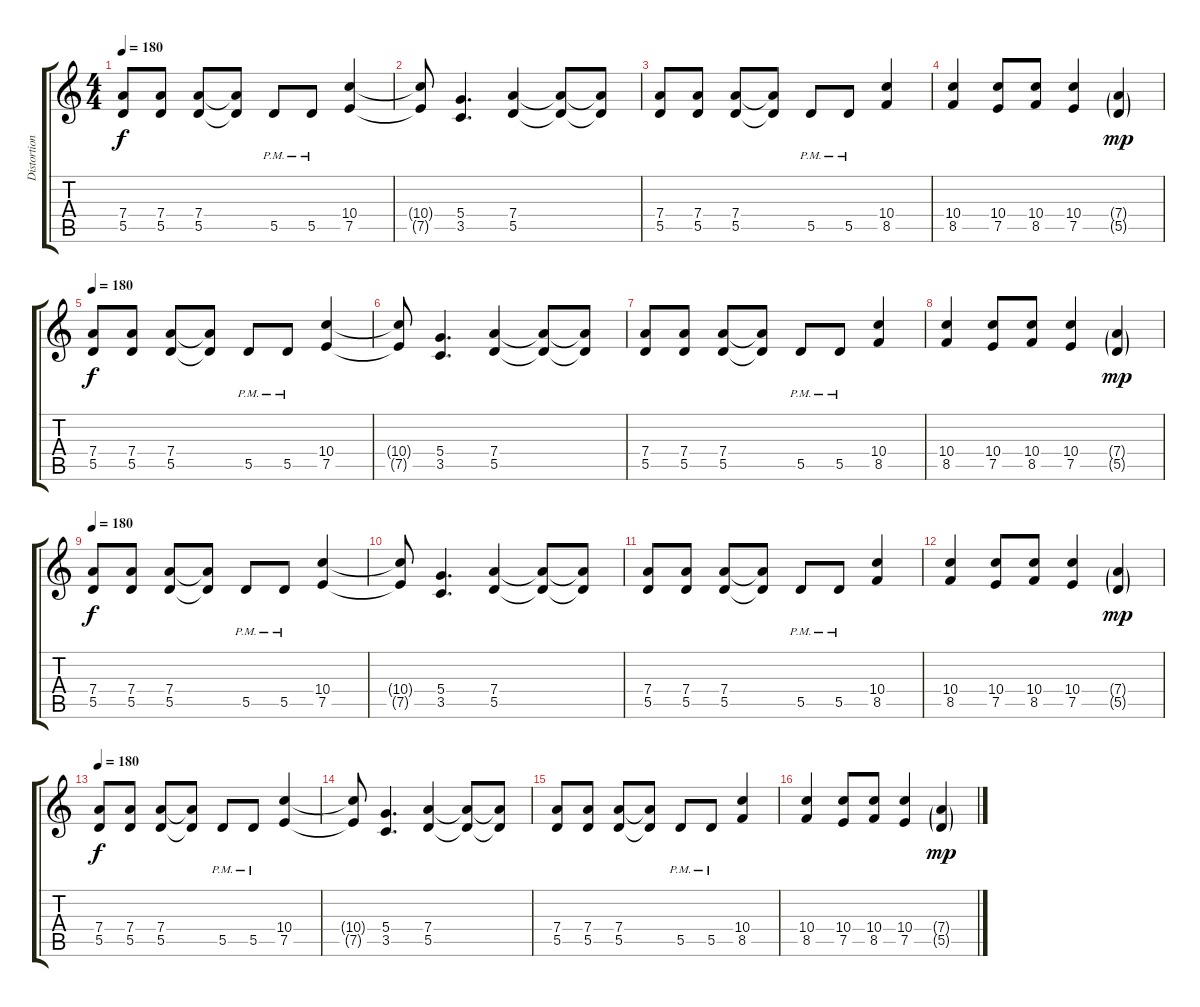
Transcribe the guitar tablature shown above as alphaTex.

\track ("Distortion 2" "Distortion") {instrument distortionguitar}
\staff {score tabs}
\tuning (E4 B3 G3 D3 A2 E2) {hide}
\ts (4 4)
\tempo 180
\clef g2
\ks c
(7.4 5.5).8{dy f} (7.4 5.5).8 (7.4 5.5).8 (7.4{t} 5.5{t}).8 5.5{pm}.8 5.5{pm}.8 (10.4 7.5).4 |
(10.4{t} 7.5{t}).8 (5.4 3.5).4{d} (7.4 5.5).4 (7.4{t} 5.5{t}).8 (7.4{t} 5.5{t}).8 |
(7.4 5.5).8 (7.4 5.5).8 (7.4 5.5).8 (7.4{t} 5.5{t}).8 5.5{pm}.8 5.5{pm}.8 (10.4 8.5).4 |
(10.4 8.5).4 (10.4 7.5).8 (10.4 8.5).8 (10.4 7.5).4 (7.4{g} 5.5{g}).4{dy mp} |
\tempo 180
(7.4 5.5).8{dy f} (7.4 5.5).8 (7.4 5.5).8 (7.4{t} 5.5{t}).8 5.5{pm}.8 5.5{pm}.8 (10.4 7.5).4 |
(10.4{t} 7.5{t}).8 (5.4 3.5).4{d} (7.4 5.5).4 (7.4{t} 5.5{t}).8 (7.4{t} 5.5{t}).8 |
(7.4 5.5).8 (7.4 5.5).8 (7.4 5.5).8 (7.4{t} 5.5{t}).8 5.5{pm}.8 5.5{pm}.8 (10.4 8.5).4 |
(10.4 8.5).4 (10.4 7.5).8 (10.4 8.5).8 (10.4 7.5).4 (7.4{g} 5.5{g}).4{dy mp} |
\tempo 180
(7.4 5.5).8{dy f} (7.4 5.5).8 (7.4 5.5).8 (7.4{t} 5.5{t}).8 5.5{pm}.8 5.5{pm}.8 (10.4 7.5).4 |
(10.4{t} 7.5{t}).8 (5.4 3.5).4{d} (7.4 5.5).4 (7.4{t} 5.5{t}).8 (7.4{t} 5.5{t}).8 |
(7.4 5.5).8 (7.4 5.5).8 (7.4 5.5).8 (7.4{t} 5.5{t}).8 5.5{pm}.8 5.5{pm}.8 (10.4 8.5).4 |
(10.4 8.5).4 (10.4 7.5).8 (10.4 8.5).8 (10.4 7.5).4 (7.4{g} 5.5{g}).4{dy mp} |
\tempo 180
(7.4 5.5).8{dy f} (7.4 5.5).8 (7.4 5.5).8 (7.4{t} 5.5{t}).8 5.5{pm}.8 5.5{pm}.8 (10.4 7.5).4 |
(10.4{t} 7.5{t}).8 (5.4 3.5).4{d} (7.4 5.5).4 (7.4{t} 5.5{t}).8 (7.4{t} 5.5{t}).8 |
(7.4 5.5).8 (7.4 5.5).8 (7.4 5.5).8 (7.4{t} 5.5{t}).8 5.5{pm}.8 5.5{pm}.8 (10.4 8.5).4 |
(10.4 8.5).4 (10.4 7.5).8 (10.4 8.5).8 (10.4 7.5).4 (7.4{g} 5.5{g}).4{dy mp}
